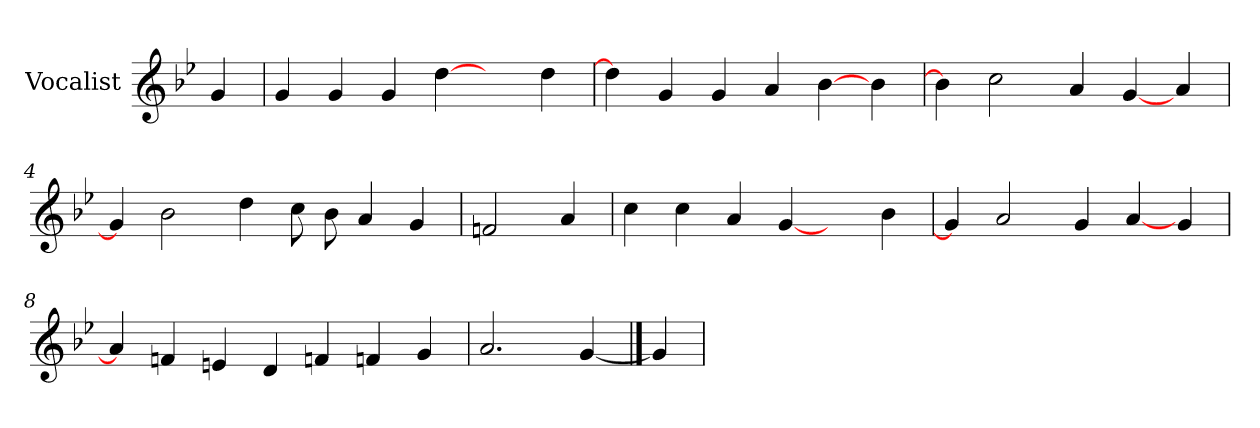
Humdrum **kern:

**kern
*part1
*staff1
*I"Vocalist
*k[b-e-]
*g:
=
4g
=1
4g
4g
4g
[4dd
4ryy
4dd
=2
4dd]
4g
4g
4a
[4b-
4b-
=3
4b-]
2cc
4a
[4g
4a
=4
4g]
2b-
4dd
8cc
8b-
4a
4g
=5
2fn
4a
=6
4cc
4cc
4a
[4g
4ryy
4b-
=7
4g]
2a
4g
[4a
4g
=8
4a]
4fn
4en
4d
4fn
4fn
4g
=9
2.a
[4g
==10
4g]
=
*-
